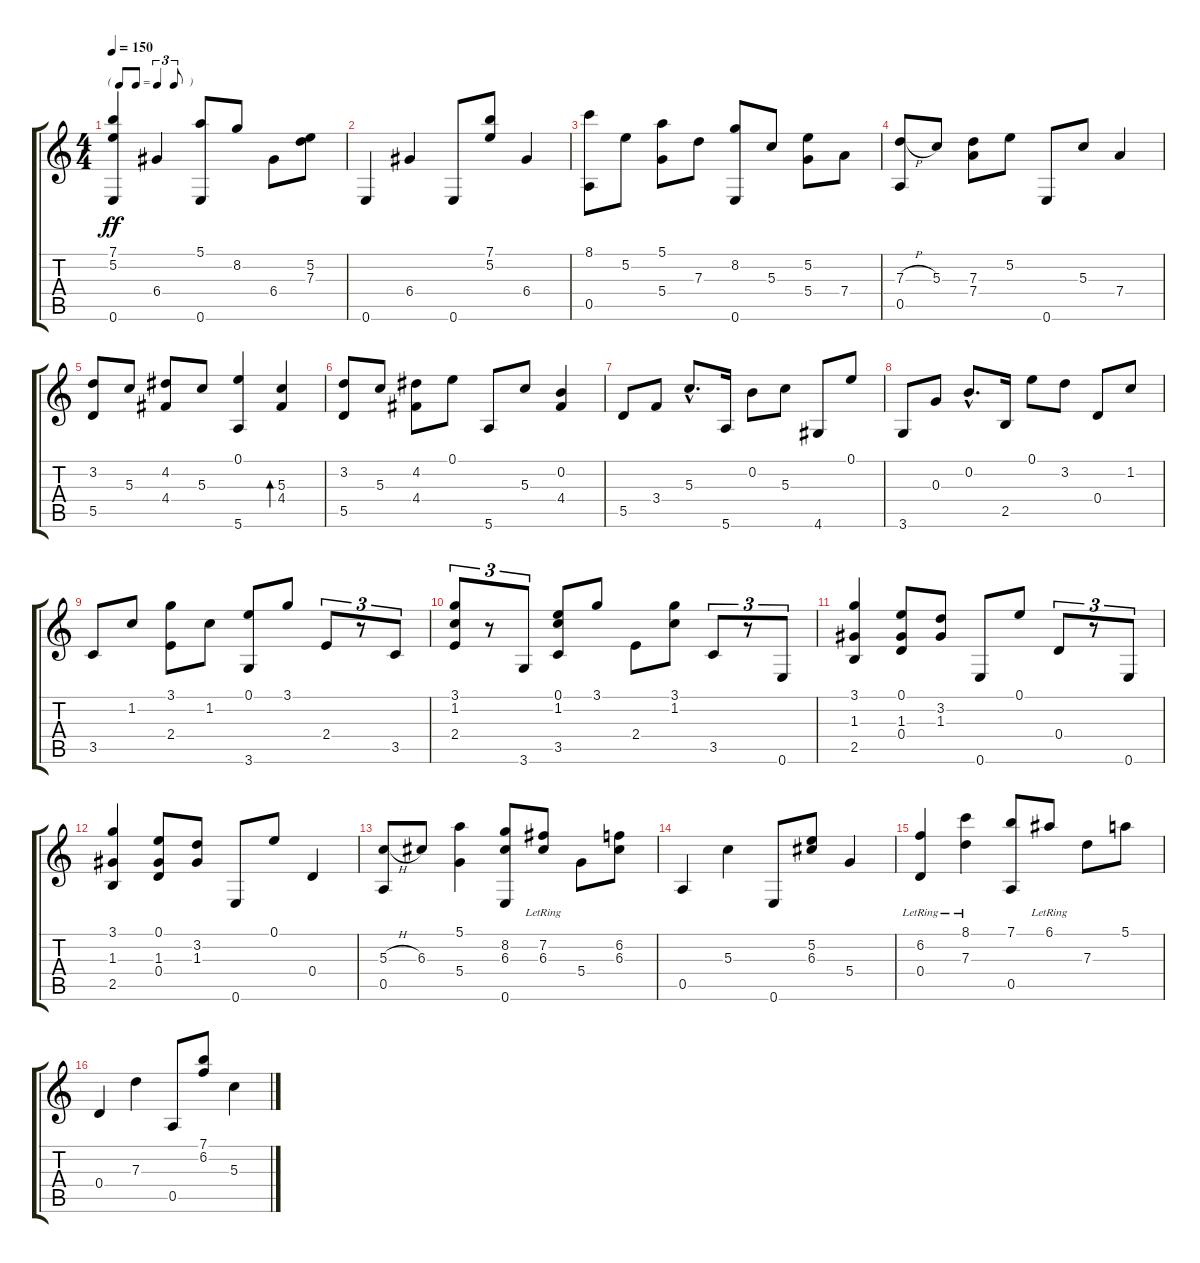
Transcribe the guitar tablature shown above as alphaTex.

\track "" {instrument acousticguitarnylon}
\staff {score tabs}
\tuning (E4 B3 G3 D3 A2 E2) {hide}
\ts (4 4)
\tf triplet8th
\tempo 150
\clef g2
\ks c
(7.1 5.2 0.6).4{dy ff} 6.4.4 (5.1 0.6).8 8.2.8 6.4.8 (5.2 7.3).8 |
0.6.4 6.4.4 0.6.8 (7.1 5.2).8 6.4.4 |
(8.1 0.5).8 5.2.8 (5.1 5.4).8 7.3.8 (8.2 0.6).8 5.3.8 (5.2 5.4).8 7.4.8 |
(7.3{h} 0.5).8 5.3.8 (7.3 7.4).8 5.2.8 0.6.8 5.3.8 7.4.4 |
(3.2 5.5).8 5.3.8 (4.2 4.4).8 5.3.8 (0.1 5.6).4 (5.3 4.4).4{bd 120} |
(3.2 5.5).8 5.3.8 (4.2 4.4).8 0.1.8 5.6.8 5.3.8 (0.2 4.4).4 |
5.5.8 3.4.8 5.3{hac}.8{d} 5.6.16 0.2.8 5.3.8 4.6.8 0.1.8 |
3.6.8 0.3.8 0.2{hac}.8{d} 2.5.16 0.1.8 3.2.8 0.4.8 1.2.8 |
3.5.8 1.2.8 (3.1 2.4).8 1.2.8 (0.1 3.6).8 3.1.8 2.4.8{tu (3 2)} r.8{tu (3 2)} 3.5.8{tu (3 2)} |
(3.1 1.2 2.4).8{tu (3 2)} r.8{tu (3 2)} 3.6.8{tu (3 2)} (0.1 1.2 3.5).8 3.1.8 2.4.8 (3.1 1.2).8 3.5.8{tu (3 2)} r.8{tu (3 2)} 0.6.8{tu (3 2)} |
(3.1 1.3 2.5).4 (0.1 1.3 0.4).8 (3.2 1.3).8 0.6.8 0.1.8 0.4.8{tu (3 2)} r.8{tu (3 2)} 0.6.8{tu (3 2)} |
(3.1 1.3 2.5).4 (0.1 1.3 0.4).8 (3.2 1.3).8 0.6.8 0.1.8 0.4.4 |
(5.3{h} 0.5).8 6.3.8 (5.1 5.4).4 (8.2 6.3 0.6).8 (7.2{lr} 6.3{lr}).8 5.4.8 (6.2 6.3).8 |
0.5.4 5.3.4 0.6.8 (5.2 6.3).8 5.4.4 |
(6.2 0.4{lr}).4 (8.1 7.3{lr}).4 (7.1 0.5).8 6.1{lr}.8 7.3.8 5.1.8 |
0.4.4 7.3.4 0.5.8 (7.1 6.2).8 5.3.4
